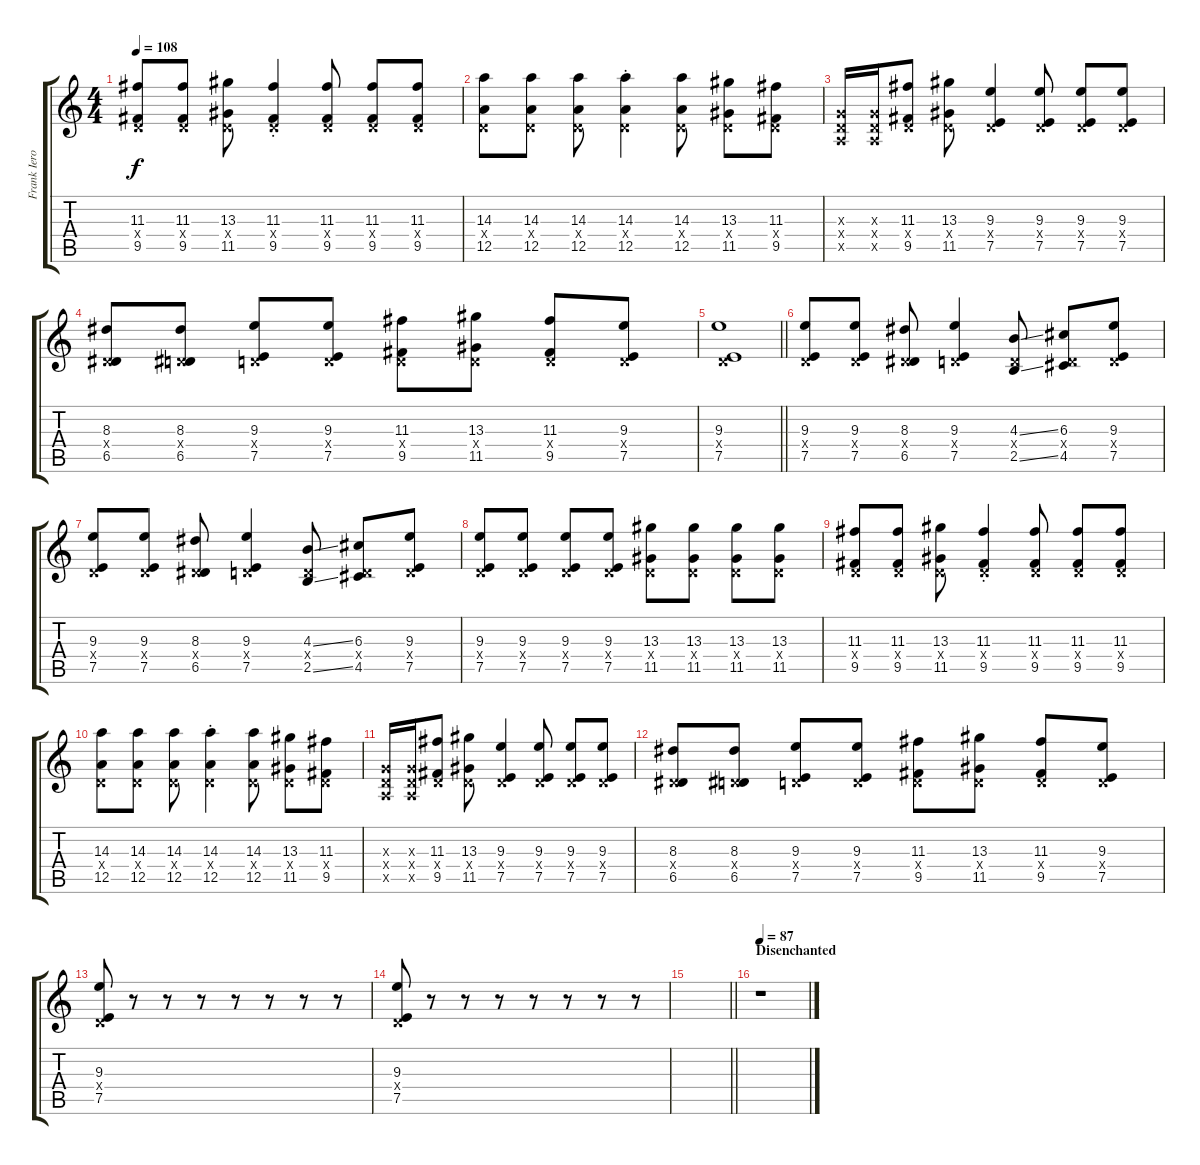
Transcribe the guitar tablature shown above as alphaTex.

\track ("Frank Iero [Rhythm Guitar]" "Frank Iero") {instrument overdrivenguitar}
\staff {score tabs}
\tuning (E4 B3 G3 D3 A2 E2) {hide}
\ts (4 4)
\tempo 108
\clef g2
\ks c
(11.3 0.4{x} 9.5).8{dy f} (11.3 0.4{x} 9.5).8 (13.3 0.4{x} 11.5).8 (11.3{st} 0.4{x} 9.5{st}).4 (11.3 0.4{x} 9.5).8 (11.3 0.4{x} 9.5).8 (11.3 0.4{x} 9.5).8 |
(14.3 0.4{x} 12.5).8 (14.3 0.4{x} 12.5).8 (14.3 0.4{x} 12.5).8 (14.3{st} 0.4{x} 12.5{st}).4 (14.3 0.4{x} 12.5).8 (13.3 0.4{x} 11.5).8 (11.3 0.4{x} 9.5).8 |
(0.3{x} 0.4{x} 0.5{x}).16 (0.3{x} 0.4{x} 0.5{x}).16 (11.3 0.4{x} 9.5).8 (13.3 0.4{x} 11.5).8 (9.3 0.4{x} 7.5).4 (9.3 0.4{x} 7.5).8 (9.3 0.4{x} 7.5).8 (9.3 0.4{x} 7.5).8 |
(8.3 0.4{x} 6.5).8 (8.3 0.4{x} 6.5).8 (9.3 0.4{x} 7.5).8 (9.3 0.4{x} 7.5).8 (11.3 0.4{x} 9.5).8 (13.3 0.4{x} 11.5).8 (11.3 0.4{x} 9.5).8 (9.3 0.4{x} 7.5).8 |
\barLineRight lightlight
(9.3 0.4{x} 7.5).1 |
(9.3 0.4{x} 7.5).8 (9.3 0.4{x} 7.5).8 (8.3 0.4{x} 6.5).8 (9.3 0.4{x} 7.5).4 (4.3{ss} 0.4{x} 2.5{ss}).8 (6.3 0.4{x} 4.5).8 (9.3 0.4{x} 7.5).8 |
(9.3 0.4{x} 7.5).8 (9.3 0.4{x} 7.5).8 (8.3 0.4{x} 6.5).8 (9.3 0.4{x} 7.5).4 (4.3{ss} 0.4{x} 2.5{ss}).8 (6.3 0.4{x} 4.5).8 (9.3 0.4{x} 7.5).8 |
(9.3 0.4{x} 7.5).8 (9.3 0.4{x} 7.5).8 (9.3 0.4{x} 7.5).8 (9.3 0.4{x} 7.5).8 (13.3 0.4{x} 11.5).8 (13.3 0.4{x} 11.5).8 (13.3 0.4{x} 11.5).8 (13.3 0.4{x} 11.5).8 |
(11.3 0.4{x} 9.5).8 (11.3 0.4{x} 9.5).8 (13.3 0.4{x} 11.5).8 (11.3{st} 0.4{x} 9.5{st}).4 (11.3 0.4{x} 9.5).8 (11.3 0.4{x} 9.5).8 (11.3 0.4{x} 9.5).8 |
(14.3 0.4{x} 12.5).8 (14.3 0.4{x} 12.5).8 (14.3 0.4{x} 12.5).8 (14.3{st} 0.4{x} 12.5{st}).4 (14.3 0.4{x} 12.5).8 (13.3 0.4{x} 11.5).8 (11.3 0.4{x} 9.5).8 |
(0.3{x} 0.4{x} 0.5{x}).16 (0.3{x} 0.4{x} 0.5{x}).16 (11.3 0.4{x} 9.5).8 (13.3 0.4{x} 11.5).8 (9.3 0.4{x} 7.5).4 (9.3 0.4{x} 7.5).8 (9.3 0.4{x} 7.5).8 (9.3 0.4{x} 7.5).8 |
(8.3 0.4{x} 6.5).8 (8.3 0.4{x} 6.5).8 (9.3 0.4{x} 7.5).8 (9.3 0.4{x} 7.5).8 (11.3 0.4{x} 9.5).8 (13.3 0.4{x} 11.5).8 (11.3 0.4{x} 9.5).8 (9.3 0.4{x} 7.5).8 |
(9.3 0.4{x} 7.5).8 r.8 r.8 r.8 r.8 r.8 r.8 r.8 |
(9.3 0.4{x} 7.5).8 r.8 r.8 r.8 r.8 r.8 r.8 r.8 |
\barLineRight lightlight
|
\section ("" "Disenchanted")
\tempo 87
r.1
